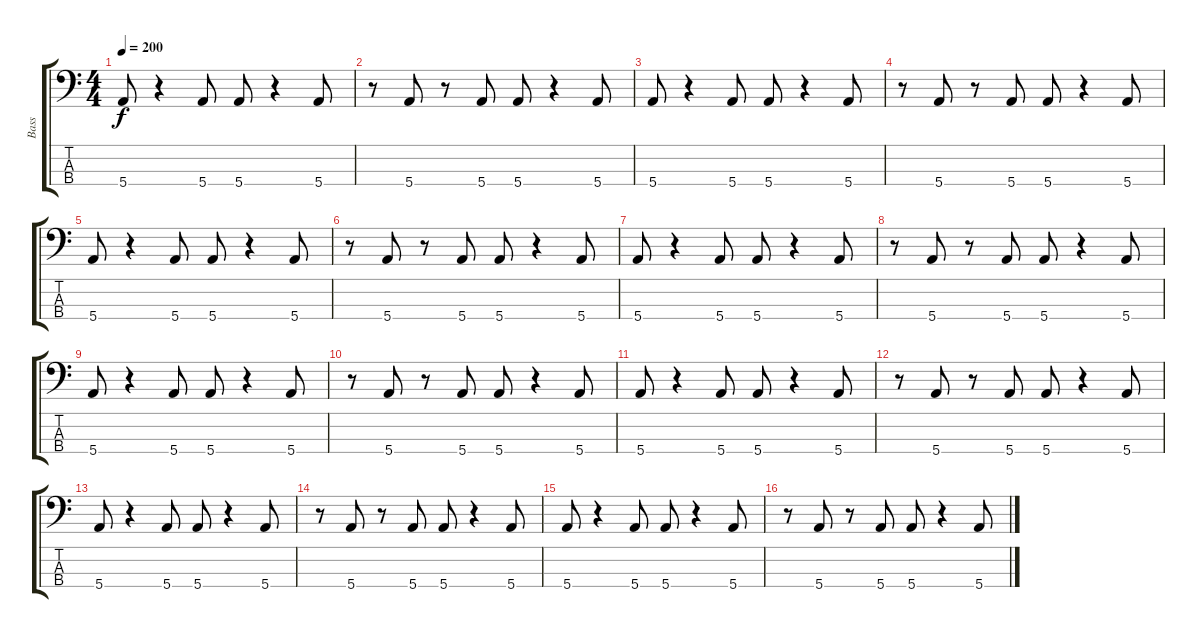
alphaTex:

\track ("Bass" "Bass") {instrument slapbass2}
\staff {score tabs}
\tuning (G2 D2 A1 E1) {hide}
\ts (4 4)
\tempo 200
\clef f4
\ks c
5.4.8{dy f} r.4 5.4.8 5.4.8 r.4 5.4.8 |
r.8 5.4.8 r.8 5.4.8 5.4.8 r.4 5.4.8 |
5.4.8 r.4 5.4.8 5.4.8 r.4 5.4.8 |
r.8 5.4.8 r.8 5.4.8 5.4.8 r.4 5.4.8 |
5.4.8 r.4 5.4.8 5.4.8 r.4 5.4.8 |
r.8 5.4.8 r.8 5.4.8 5.4.8 r.4 5.4.8 |
5.4.8 r.4 5.4.8 5.4.8 r.4 5.4.8 |
r.8 5.4.8 r.8 5.4.8 5.4.8 r.4 5.4.8 |
5.4.8 r.4 5.4.8 5.4.8 r.4 5.4.8 |
r.8 5.4.8 r.8 5.4.8 5.4.8 r.4 5.4.8 |
5.4.8 r.4 5.4.8 5.4.8 r.4 5.4.8 |
r.8 5.4.8 r.8 5.4.8 5.4.8 r.4 5.4.8 |
5.4.8 r.4 5.4.8 5.4.8 r.4 5.4.8 |
r.8 5.4.8 r.8 5.4.8 5.4.8 r.4 5.4.8 |
5.4.8 r.4 5.4.8 5.4.8 r.4 5.4.8 |
r.8 5.4.8 r.8 5.4.8 5.4.8 r.4 5.4.8
